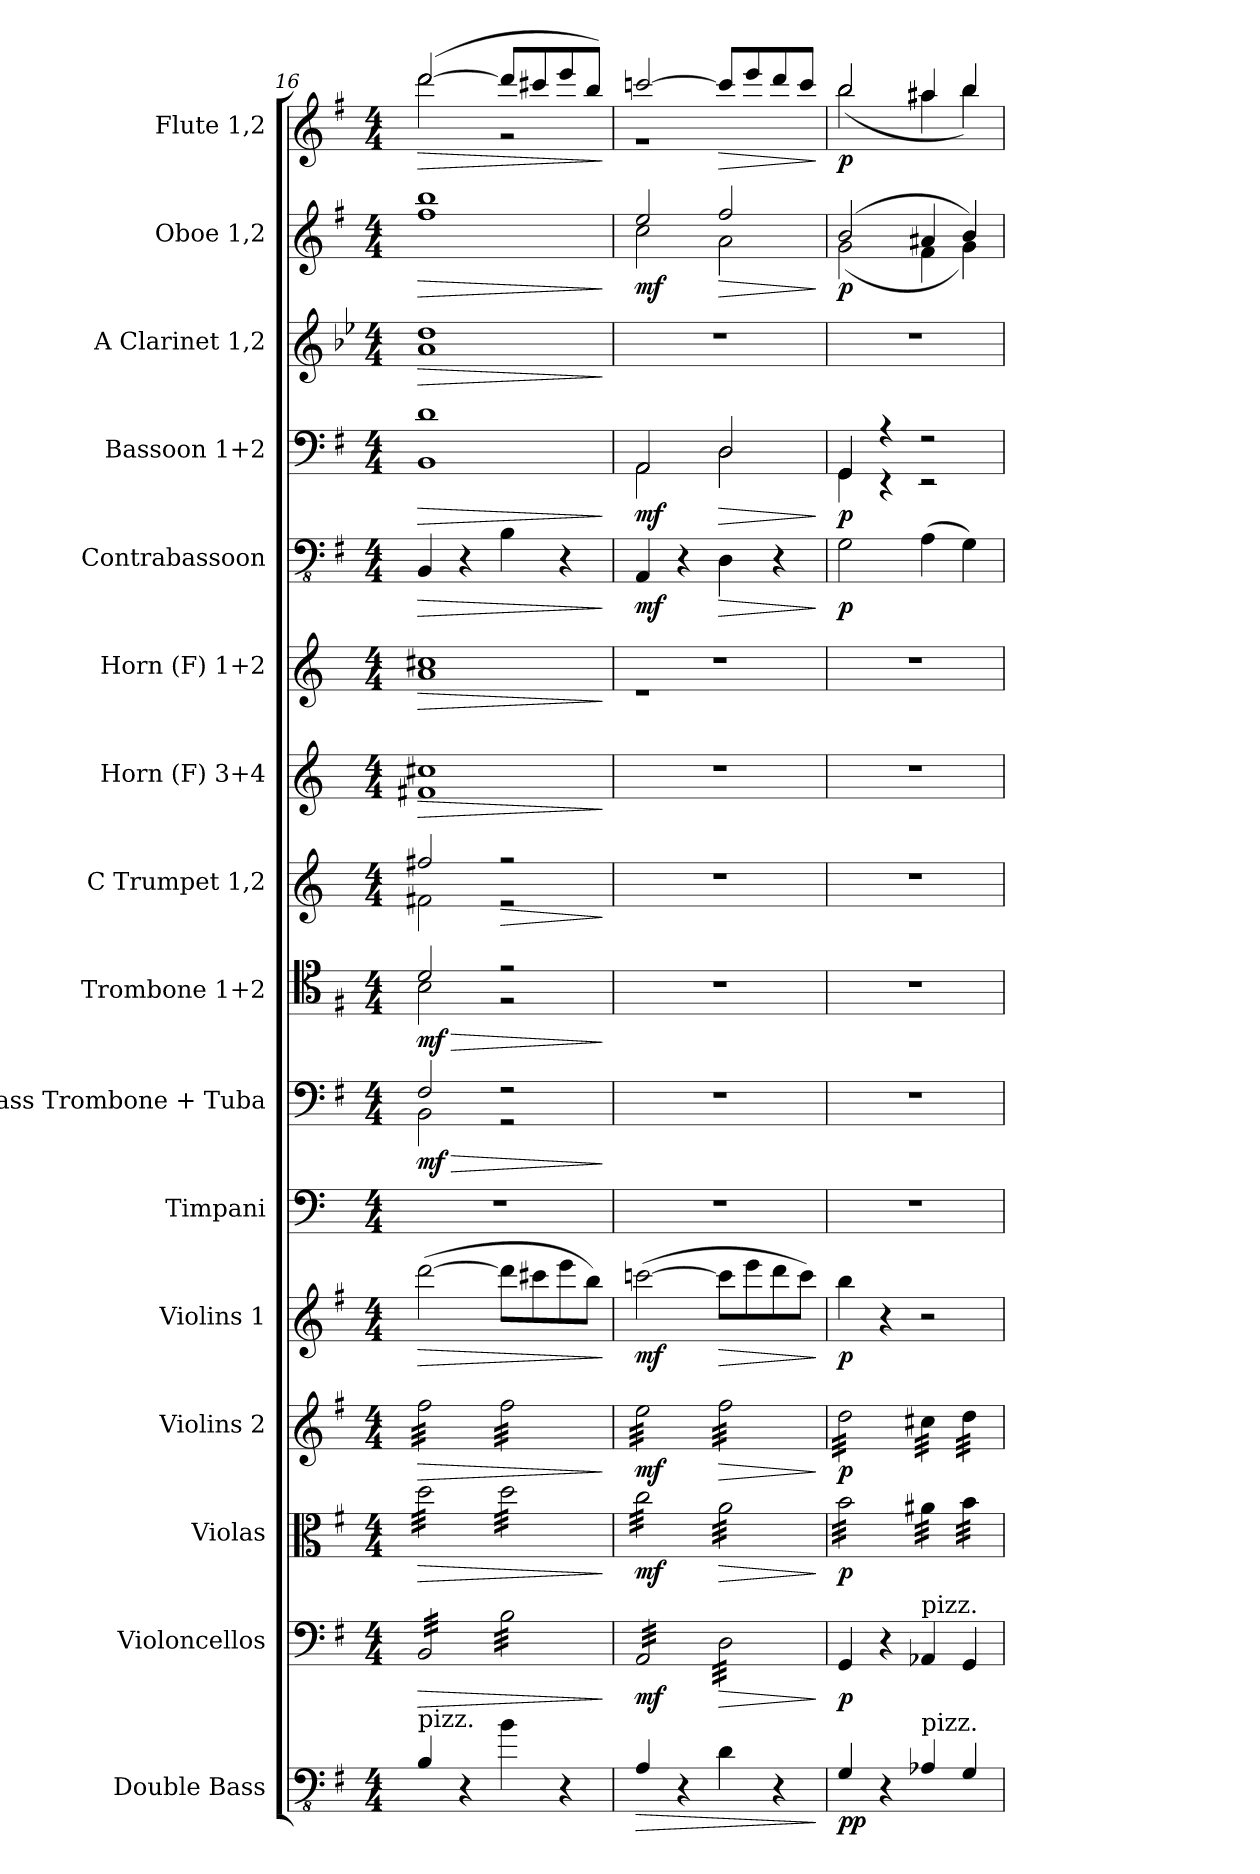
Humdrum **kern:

**kern	**dynam	**kern	**dynam	**kern	**dynam	**kern	**dynam	**kern	**dynam	**kern	**kern	**dynam	**kern	**dynam	**kern	**dynam	**kern	**dynam	**kern	**dynam	**kern	**dynam	**kern	**dynam	**kern	**dynam	**kern	**dynam	**kern	**dynam
*part16	*part16	*part15	*part15	*part14	*part14	*part13	*part13	*part12	*part12	*part11	*part10	*part10	*part9	*part9	*part8	*part8	*part7	*part7	*part6	*part6	*part5	*part5	*part4	*part4	*part3	*part3	*part2	*part2	*part1	*part1
*staff16	*staff16	*staff15	*staff15	*staff14	*staff14	*staff13	*staff13	*staff12	*staff12	*staff11	*staff10	*staff10	*staff9	*staff9	*staff8	*staff8	*staff7	*staff7	*staff6	*staff6	*staff5	*staff5	*staff4	*staff4	*staff3	*staff3	*staff2	*staff2	*staff1	*staff1
*I"Double Bass	*	*I"Violoncellos	*	*I"Violas	*	*I"Violins 2	*	*I"Violins 1	*	*I"Timpani	*I"Bass Trombone  + Tuba	*	*I"Trombone 1+2	*	*I"C Trumpet 1,2	*	*I"Horn (F) 3+4	*	*I"Horn (F) 1+2	*	*I"Contrabassoon	*	*I"Bassoon 1+2	*	*I"A Clarinet 1,2	*	*I"Oboe 1,2	*	*I"Flute 1,2	*
*	*	*I'Vlcs.	*	*I'Vlas.	*	*I'Vlns. 2	*	*I'Vlns. 1	*	*I'Timp.	*I'B. Trb. +Tuba	*	*I'Trb.1.2	*	*	*	*I'Hn.(F) 3,4	*	*I'Hn.(F) 1,2	*	*I'Cbsn.	*	*I'Bsn.1,2	*	*I'A Cl.1,2	*	*I'Ob. 1,2	*	*I'Fl. 1,2	*
*clefFv4	*	*clefF4	*	*clefC3	*	*clefG2	*	*clefG2	*	*clefF4	*clefF4	*	*clefC4	*	*clefG2	*	*clefG2	*	*clefG2	*	*clefFv4	*	*clefF4	*	*clefG2	*	*clefG2	*	*clefG2	*
*ITrd7c12	*	*	*	*	*	*	*	*	*	*	*	*	*	*	*	*	*ITrd4c7	*	*ITrd4c7	*	*	*	*	*	*ITrd2c3	*	*	*	*	*
*k[f#]	*	*k[f#]	*	*k[f#]	*	*k[f#]	*	*k[f#]	*	*k[]	*k[f#]	*	*k[f#]	*	*k[]	*	*k[b-]	*	*k[b-]	*	*k[f#]	*	*k[f#]	*	*k[f#]	*	*k[f#]	*	*k[f#]	*
*M4/4	*	*M4/4	*	*M4/4	*	*M4/4	*	*M4/4	*	*M4/4	*M4/4	*	*M4/4	*	*M4/4	*	*M4/4	*	*M4/4	*	*M4/4	*	*M4/4	*	*M4/4	*	*M4/4	*	*M4/4	*
=16	=16	=16	=16	=16	=16	=16	=16	=16	=16	=16	=16	=16	=16	=16	=16	=16	=16	=16	=16	=16	=16	=16	=16	=16	=16	=16	=16	=16	=16	=16
!LO:TX:a:t=pizz.	!	!	!	!	!	!	!	!	!	!	!	!	!	!	!	!	!	!	!	!	!	!	!	!	!	!	!	!	!	!
!	!	!	!LO:HP:b	!	!LO:HP:b	!	!LO:HP:b	!	!LO:HP:b	!	!	!LO:HP:b	!	!LO:HP:b	!	!	!	!LO:HP:b	!	!LO:HP:b	!	!LO:HP:b	!	!LO:HP:b	!	!LO:HP:b	!	!LO:HP:b	!	!LO:HP:b
*	*	*	*	*	*	*	*	*	*	*	*^	*	*^	*	*^	*	*^	*	*^	*	*	*	*^	*	*^	*	*^	*	*^	*
!	!	!	!	!	!	!	!	!	!	!	!	!	!LO:DY:n=1:b	!	!	!LO:DY:n=1:b	!	!	!	!	!	!	!	!	!	!	!	!	!	!	!	!	!	!	!	!	!	!	!
*	*	*tremolo	*	*	*	*	*	*	*	*	*	*	*	*	*	*	*	*	*	*	*	*	*	*	*	*	*	*	*	*	*	*	*	*	*	*	*	*	*
*	*	*	*	*tremolo	*	*	*	*	*	*	*	*	*	*	*	*	*	*	*	*	*	*	*	*	*	*	*	*	*	*	*	*	*	*	*	*	*	*	*
*	*	*	*	*	*	*tremolo	*	*	*	*	*	*	*	*	*	*	*	*	*	*	*	*	*	*	*	*	*	*	*	*	*	*	*	*	*	*	*	*	*
4BBB/	.	32BB/LLL	>	32dd\LLL	>	32ff#\LLL	>	([2ddd\	>	1r	2F#/	2BB\	> mf	2d/	2B\	> mf	2ff#X/	2f#X\	.	1f#X	1Bn	>	1f#X	1d	>	4BBB/	>	1d	1BB	>	1b	1f#	>	1bb	1ff#	>	([2ddd/	2ddd\	>
.	.	32BB/	.	32dd\	.	32ff#\	.	.	.	.	.	.	.	.	.	.	.	.	.	.	.	.	.	.	.	.	.	.	.	.	.	.	.	.	.	.	.	.	.
.	.	32BB/	.	32dd\	.	32ff#\	.	.	.	.	.	.	.	.	.	.	.	.	.	.	.	.	.	.	.	.	.	.	.	.	.	.	.	.	.	.	.	.	.
.	.	32BB/	.	32dd\	.	32ff#\	.	.	.	.	.	.	.	.	.	.	.	.	.	.	.	.	.	.	.	.	.	.	.	.	.	.	.	.	.	.	.	.	.
.	.	32BB/	.	32dd\	.	32ff#\	.	.	.	.	.	.	.	.	.	.	.	.	.	.	.	.	.	.	.	.	.	.	.	.	.	.	.	.	.	.	.	.	.
.	.	32BB/	.	32dd\	.	32ff#\	.	.	.	.	.	.	.	.	.	.	.	.	.	.	.	.	.	.	.	.	.	.	.	.	.	.	.	.	.	.	.	.	.
.	.	32BB/	.	32dd\	.	32ff#\	.	.	.	.	.	.	.	.	.	.	.	.	.	.	.	.	.	.	.	.	.	.	.	.	.	.	.	.	.	.	.	.	.
.	.	32BB/	.	32dd\	.	32ff#\	.	.	.	.	.	.	.	.	.	.	.	.	.	.	.	.	.	.	.	.	.	.	.	.	.	.	.	.	.	.	.	.	.
4r	.	32BB/	.	32dd\	.	32ff#\	.	.	.	.	.	.	.	.	.	.	.	.	.	.	.	.	.	.	.	4r	.	.	.	.	.	.	.	.	.	.	.	.	.
.	.	32BB/	.	32dd\	.	32ff#\	.	.	.	.	.	.	.	.	.	.	.	.	.	.	.	.	.	.	.	.	.	.	.	.	.	.	.	.	.	.	.	.	.
.	.	32BB/	.	32dd\	.	32ff#\	.	.	.	.	.	.	.	.	.	.	.	.	.	.	.	.	.	.	.	.	.	.	.	.	.	.	.	.	.	.	.	.	.
.	.	32BB/	.	32dd\	.	32ff#\	.	.	.	.	.	.	.	.	.	.	.	.	.	.	.	.	.	.	.	.	.	.	.	.	.	.	.	.	.	.	.	.	.
.	.	32BB/	.	32dd\	.	32ff#\	.	.	.	.	.	.	.	.	.	.	.	.	.	.	.	.	.	.	.	.	.	.	.	.	.	.	.	.	.	.	.	.	.
.	.	32BB/	.	32dd\	.	32ff#\	.	.	.	.	.	.	.	.	.	.	.	.	.	.	.	.	.	.	.	.	.	.	.	.	.	.	.	.	.	.	.	.	.
.	.	32BB/	.	32dd\	.	32ff#\	.	.	.	.	.	.	.	.	.	.	.	.	.	.	.	.	.	.	.	.	.	.	.	.	.	.	.	.	.	.	.	.	.
.	.	32BB/JJJ	.	32dd\JJJ	.	32ff#\JJJ	.	.	.	.	.	.	.	.	.	.	.	.	.	.	.	.	.	.	.	.	.	.	.	.	.	.	.	.	.	.	.	.	.
!	!	!	!	!	!	!	!	!	!	!	!	!	!	!	!	!	!	!	!LO:HP:b	!	!	!	!	!	!	!	!	!	!	!	!	!	!	!	!	!	!	!	!
4BB\	.	32B\LLL	.	32dd\LLL	.	32ff#\LLL	.	8ddd\L]	.	.	2r	2r	.	2r	2r	.	2r	2r	>	.	.	.	.	.	.	4BB\	.	.	.	.	.	.	.	.	.	.	8ddd/L]	2r	.
.	.	32B\	.	32dd\	.	32ff#\	.	.	.	.	.	.	.	.	.	.	.	.	.	.	.	.	.	.	.	.	.	.	.	.	.	.	.	.	.	.	.	.	.
.	.	32B\	.	32dd\	.	32ff#\	.	.	.	.	.	.	.	.	.	.	.	.	.	.	.	.	.	.	.	.	.	.	.	.	.	.	.	.	.	.	.	.	.
.	.	32B\	.	32dd\	.	32ff#\	.	.	.	.	.	.	.	.	.	.	.	.	.	.	.	.	.	.	.	.	.	.	.	.	.	.	.	.	.	.	.	.	.
.	.	32B\	.	32dd\	.	32ff#\	.	8ccc#X\	.	.	.	.	.	.	.	.	.	.	.	.	.	.	.	.	.	.	.	.	.	.	.	.	.	.	.	.	8ccc#X/	.	.
.	.	32B\	.	32dd\	.	32ff#\	.	.	.	.	.	.	.	.	.	.	.	.	.	.	.	.	.	.	.	.	.	.	.	.	.	.	.	.	.	.	.	.	.
.	.	32B\	.	32dd\	.	32ff#\	.	.	.	.	.	.	.	.	.	.	.	.	.	.	.	.	.	.	.	.	.	.	.	.	.	.	.	.	.	.	.	.	.
.	.	32B\	.	32dd\	.	32ff#\	.	.	.	.	.	.	.	.	.	.	.	.	.	.	.	.	.	.	.	.	.	.	.	.	.	.	.	.	.	.	.	.	.
4r	.	32B\	.	32dd\	.	32ff#\	.	8eee\	.	.	.	.	.	.	.	.	.	.	.	.	.	.	.	.	.	4r	.	.	.	.	.	.	.	.	.	.	8eee/	.	.
.	.	32B\	.	32dd\	.	32ff#\	.	.	.	.	.	.	.	.	.	.	.	.	.	.	.	.	.	.	.	.	.	.	.	.	.	.	.	.	.	.	.	.	.
.	.	32B\	.	32dd\	.	32ff#\	.	.	.	.	.	.	.	.	.	.	.	.	.	.	.	.	.	.	.	.	.	.	.	.	.	.	.	.	.	.	.	.	.
.	.	32B\	.	32dd\	.	32ff#\	.	.	.	.	.	.	.	.	.	.	.	.	.	.	.	.	.	.	.	.	.	.	.	.	.	.	.	.	.	.	.	.	.
.	.	32B\	.	32dd\	.	32ff#\	.	8bb\J)	.	.	.	.	.	.	.	.	.	.	.	.	.	.	.	.	.	.	.	.	.	.	.	.	.	.	.	.	8bb/J)	.	.
.	.	32B\	.	32dd\	.	32ff#\	.	.	.	.	.	.	.	.	.	.	.	.	.	.	.	.	.	.	.	.	.	.	.	.	.	.	.	.	.	.	.	.	.
.	.	32B\	.	32dd\	.	32ff#\	.	.	.	.	.	.	.	.	.	.	.	.	.	.	.	.	.	.	.	.	.	.	.	.	.	.	.	.	.	.	.	.	.
.	.	32B\JJJ	.	32dd\JJJ	.	32ff#\JJJ	.	.	.	.	.	.	.	.	.	.	.	.	.	.	.	.	.	.	.	.	.	.	.	.	.	.	.	.	.	.	.	.	.
*	*	*	*	*	*	*	*	*	*	*	*v	*v	*	*	*	*	*v	*v	*	*v	*v	*	*v	*v	*	*	*	*v	*v	*	*v	*v	*	*v	*v	*	*v	*v	*
*	*	*	*	*	*	*	*	*	*	*	*	*	*v	*v	*	*	*	*	*	*	*	*	*	*	*	*	*	*	*	*	*
.	.	.	]	.	]	.	]	.	]	.	.	]	.	]	.	]	.	]	.	]	.	]	.	]	.	]	.	]	.	]
=17	=17	=17	=17	=17	=17	=17	=17	=17	=17	=17	=17	=17	=17	=17	=17	=17	=17	=17	=17	=17	=17	=17	=17	=17	=17	=17	=17	=17	=17	=17
!	!LO:HP:b	!	!LO:DY:b	!	!LO:DY:b	!	!LO:DY:b	!	!LO:DY:b	!	!	!	!	!	!	!	!	!	!	!	!	!LO:DY:b	!	!LO:DY:b	!	!	!	!LO:DY:b	!	!LO:DY:a
*	*	*	*	*	*	*	*	*	*	*	*	*	*	*	*	*	*	*	*^	*	*	*	*^	*	*	*	*^	*	*^	*
4AAA/	>	32AA/LLL	mf	32cc\LLL	mf	32ee\LLL	mf	([2cccn\	mf	1r	1r	.	1r	.	1r	.	1r	.	1r	1r	.	4AAA/	mf	2AA/	2AA\	mf	1r	.	2ee/	2cc\	mf	[2cccn/	1r	mf
.	.	32AA/	.	32cc\	.	32ee\	.	.	.	.	.	.	.	.	.	.	.	.	.	.	.	.	.	.	.	.	.	.	.	.	.	.	.	.
.	.	32AA/	.	32cc\	.	32ee\	.	.	.	.	.	.	.	.	.	.	.	.	.	.	.	.	.	.	.	.	.	.	.	.	.	.	.	.
.	.	32AA/	.	32cc\	.	32ee\	.	.	.	.	.	.	.	.	.	.	.	.	.	.	.	.	.	.	.	.	.	.	.	.	.	.	.	.
.	.	32AA/	.	32cc\	.	32ee\	.	.	.	.	.	.	.	.	.	.	.	.	.	.	.	.	.	.	.	.	.	.	.	.	.	.	.	.
.	.	32AA/	.	32cc\	.	32ee\	.	.	.	.	.	.	.	.	.	.	.	.	.	.	.	.	.	.	.	.	.	.	.	.	.	.	.	.
.	.	32AA/	.	32cc\	.	32ee\	.	.	.	.	.	.	.	.	.	.	.	.	.	.	.	.	.	.	.	.	.	.	.	.	.	.	.	.
.	.	32AA/	.	32cc\	.	32ee\	.	.	.	.	.	.	.	.	.	.	.	.	.	.	.	.	.	.	.	.	.	.	.	.	.	.	.	.
4r	.	32AA/	.	32cc\	.	32ee\	.	.	.	.	.	.	.	.	.	.	.	.	.	.	.	4r	.	.	.	.	.	.	.	.	.	.	.	.
.	.	32AA/	.	32cc\	.	32ee\	.	.	.	.	.	.	.	.	.	.	.	.	.	.	.	.	.	.	.	.	.	.	.	.	.	.	.	.
.	.	32AA/	.	32cc\	.	32ee\	.	.	.	.	.	.	.	.	.	.	.	.	.	.	.	.	.	.	.	.	.	.	.	.	.	.	.	.
.	.	32AA/	.	32cc\	.	32ee\	.	.	.	.	.	.	.	.	.	.	.	.	.	.	.	.	.	.	.	.	.	.	.	.	.	.	.	.
.	.	32AA/	.	32cc\	.	32ee\	.	.	.	.	.	.	.	.	.	.	.	.	.	.	.	.	.	.	.	.	.	.	.	.	.	.	.	.
.	.	32AA/	.	32cc\	.	32ee\	.	.	.	.	.	.	.	.	.	.	.	.	.	.	.	.	.	.	.	.	.	.	.	.	.	.	.	.
.	.	32AA/	.	32cc\	.	32ee\	.	.	.	.	.	.	.	.	.	.	.	.	.	.	.	.	.	.	.	.	.	.	.	.	.	.	.	.
.	.	32AA/JJJ	.	32cc\JJJ	.	32ee\JJJ	.	.	.	.	.	.	.	.	.	.	.	.	.	.	.	.	.	.	.	.	.	.	.	.	.	.	.	.
!	!	!	!LO:HP:b	!	!LO:HP:b	!	!LO:HP:b	!	!LO:HP:b	!	!	!	!	!	!	!	!	!	!	!	!	!	!LO:HP:b	!	!	!LO:HP:b	!	!	!	!	!LO:HP:b	!	!	!LO:HP:b
4DD\	.	32D\LLL	>	32a\LLL	>	32ff#\LLL	>	8ccc\L]	>	.	.	.	.	.	.	.	.	.	.	.	.	4DD\	>	2D/	2D\	>	.	.	2ff#/	2a\	>	8ccc/L]	.	>
.	.	32D\	.	32a\	.	32ff#\	.	.	.	.	.	.	.	.	.	.	.	.	.	.	.	.	.	.	.	.	.	.	.	.	.	.	.	.
.	.	32D\	.	32a\	.	32ff#\	.	.	.	.	.	.	.	.	.	.	.	.	.	.	.	.	.	.	.	.	.	.	.	.	.	.	.	.
.	.	32D\	.	32a\	.	32ff#\	.	.	.	.	.	.	.	.	.	.	.	.	.	.	.	.	.	.	.	.	.	.	.	.	.	.	.	.
.	.	32D\	.	32a\	.	32ff#\	.	8eee\	.	.	.	.	.	.	.	.	.	.	.	.	.	.	.	.	.	.	.	.	.	.	.	8eee/	.	.
.	.	32D\	.	32a\	.	32ff#\	.	.	.	.	.	.	.	.	.	.	.	.	.	.	.	.	.	.	.	.	.	.	.	.	.	.	.	.
.	.	32D\	.	32a\	.	32ff#\	.	.	.	.	.	.	.	.	.	.	.	.	.	.	.	.	.	.	.	.	.	.	.	.	.	.	.	.
.	.	32D\	.	32a\	.	32ff#\	.	.	.	.	.	.	.	.	.	.	.	.	.	.	.	.	.	.	.	.	.	.	.	.	.	.	.	.
4r	.	32D\	.	32a\	.	32ff#\	.	8ddd\	.	.	.	.	.	.	.	.	.	.	.	.	.	4r	.	.	.	.	.	.	.	.	.	8ddd/	.	.
.	.	32D\	.	32a\	.	32ff#\	.	.	.	.	.	.	.	.	.	.	.	.	.	.	.	.	.	.	.	.	.	.	.	.	.	.	.	.
.	.	32D\	.	32a\	.	32ff#\	.	.	.	.	.	.	.	.	.	.	.	.	.	.	.	.	.	.	.	.	.	.	.	.	.	.	.	.
.	.	32D\	.	32a\	.	32ff#\	.	.	.	.	.	.	.	.	.	.	.	.	.	.	.	.	.	.	.	.	.	.	.	.	.	.	.	.
.	.	32D\	.	32a\	.	32ff#\	.	8ccc\J)	.	.	.	.	.	.	.	.	.	.	.	.	.	.	.	.	.	.	.	.	.	.	.	8ccc/J	.	.
.	.	32D\	.	32a\	.	32ff#\	.	.	.	.	.	.	.	.	.	.	.	.	.	.	.	.	.	.	.	.	.	.	.	.	.	.	.	.
.	.	32D\	.	32a\	.	32ff#\	.	.	.	.	.	.	.	.	.	.	.	.	.	.	.	.	.	.	.	.	.	.	.	.	.	.	.	.
.	.	32D\JJJ	.	32a\JJJ	.	32ff#\JJJ	.	.	.	.	.	.	.	.	.	.	.	.	.	.	.	.	.	.	.	.	.	.	.	.	.	.	.	.
*	*	*Xtremolo	*	*	*	*	*	*	*	*	*	*	*	*	*	*	*	*	*	*	*	*	*	*	*	*	*	*	*	*	*	*	*	*
*	*	*	*	*	*	*	*	*	*	*	*	*	*	*	*	*	*	*	*	*	*	*	*	*	*	*	*	*	*v	*v	*	*	*	*
*	*	*	*	*	*	*	*	*	*	*	*	*	*	*	*	*	*	*	*v	*v	*	*	*	*v	*v	*	*	*	*	*	*v	*v	*
.	]	.	]	.	]	.	]	.	]	.	.	.	.	.	.	.	.	.	.	.	.	]	.	]	.	.	.	]	.	]
=18	=18	=18	=18	=18	=18	=18	=18	=18	=18	=18	=18	=18	=18	=18	=18	=18	=18	=18	=18	=18	=18	=18	=18	=18	=18	=18	=18	=18	=18	=18
*	*	*	*	*	*	*	*	*	*	*	*	*	*	*	*	*	*	*	*	*	*	*	*^	*	*	*	*^	*	*^	*
!	!LO:DY:b	!	!	!	!	!	!	!	!	!	!	!	!	!	!	!	!	!	!	!	!	!	!	!	!	!	!	!	!	!	!	!	!
!	!LO:DY:n=1:b	!	!LO:DY:b	!	!LO:DY:b	!	!LO:DY:b	!	!LO:DY:b	!	!	!	!	!	!	!	!	!	!	!	!	!LO:DY:b	!	!	!LO:DY:b	!	!	!	!	!LO:DY:b	!	!	!LO:DY:b
4GGG/	p p	4GG/	p	32b\LLL	p	32dd\LLL	p	4bb\	p	1r	1r	.	1r	.	1r	.	1r	.	1r	.	2GG\	p	4GG/	4GG\	p	1r	.	(2b/	(2g\	p	2bb/	(>2bb\	p
.	.	.	.	32b\	.	32dd\	.	.	.	.	.	.	.	.	.	.	.	.	.	.	.	.	.	.	.	.	.	.	.	.	.	.	.
.	.	.	.	32b\	.	32dd\	.	.	.	.	.	.	.	.	.	.	.	.	.	.	.	.	.	.	.	.	.	.	.	.	.	.	.
.	.	.	.	32b\	.	32dd\	.	.	.	.	.	.	.	.	.	.	.	.	.	.	.	.	.	.	.	.	.	.	.	.	.	.	.
.	.	.	.	32b\	.	32dd\	.	.	.	.	.	.	.	.	.	.	.	.	.	.	.	.	.	.	.	.	.	.	.	.	.	.	.
.	.	.	.	32b\	.	32dd\	.	.	.	.	.	.	.	.	.	.	.	.	.	.	.	.	.	.	.	.	.	.	.	.	.	.	.
.	.	.	.	32b\	.	32dd\	.	.	.	.	.	.	.	.	.	.	.	.	.	.	.	.	.	.	.	.	.	.	.	.	.	.	.
.	.	.	.	32b\	.	32dd\	.	.	.	.	.	.	.	.	.	.	.	.	.	.	.	.	.	.	.	.	.	.	.	.	.	.	.
4r	.	4r	.	32b\	.	32dd\	.	4r	.	.	.	.	.	.	.	.	.	.	.	.	.	.	4r	4r	.	.	.	.	.	.	.	.	.
.	.	.	.	32b\	.	32dd\	.	.	.	.	.	.	.	.	.	.	.	.	.	.	.	.	.	.	.	.	.	.	.	.	.	.	.
.	.	.	.	32b\	.	32dd\	.	.	.	.	.	.	.	.	.	.	.	.	.	.	.	.	.	.	.	.	.	.	.	.	.	.	.
.	.	.	.	32b\	.	32dd\	.	.	.	.	.	.	.	.	.	.	.	.	.	.	.	.	.	.	.	.	.	.	.	.	.	.	.
.	.	.	.	32b\	.	32dd\	.	.	.	.	.	.	.	.	.	.	.	.	.	.	.	.	.	.	.	.	.	.	.	.	.	.	.
.	.	.	.	32b\	.	32dd\	.	.	.	.	.	.	.	.	.	.	.	.	.	.	.	.	.	.	.	.	.	.	.	.	.	.	.
.	.	.	.	32b\	.	32dd\	.	.	.	.	.	.	.	.	.	.	.	.	.	.	.	.	.	.	.	.	.	.	.	.	.	.	.
.	.	.	.	32b\JJJ	.	32dd\JJJ	.	.	.	.	.	.	.	.	.	.	.	.	.	.	.	.	.	.	.	.	.	.	.	.	.	.	.
!	!	!LO:TX:a:t=pizz.	!	!	!	!	!	!	!	!	!	!	!	!	!	!	!	!	!	!	!	!	!	!	!	!	!	!	!	!	!	!	!
!LO:TX:a:t=pizz.	!	!	!	!	!	!	!	!	!	!	!	!	!	!	!	!	!	!	!	!	!	!	!	!	!	!	!	!	!	!	!	!	!
4AAA-X/	.	4AA-X/	.	32a#X\LLL	.	32cc#X\LLL	.	2r	.	.	.	.	.	.	.	.	.	.	.	.	(4AA\	.	2r	2r	.	.	.	4a#X/	4f#\	.	4aa#X/	4aa#\	.
.	.	.	.	32a#X\	.	32cc#X\	.	.	.	.	.	.	.	.	.	.	.	.	.	.	.	.	.	.	.	.	.	.	.	.	.	.	.
.	.	.	.	32a#X\	.	32cc#X\	.	.	.	.	.	.	.	.	.	.	.	.	.	.	.	.	.	.	.	.	.	.	.	.	.	.	.
.	.	.	.	32a#X\	.	32cc#X\	.	.	.	.	.	.	.	.	.	.	.	.	.	.	.	.	.	.	.	.	.	.	.	.	.	.	.
.	.	.	.	32a#X\	.	32cc#X\	.	.	.	.	.	.	.	.	.	.	.	.	.	.	.	.	.	.	.	.	.	.	.	.	.	.	.
.	.	.	.	32a#X\	.	32cc#X\	.	.	.	.	.	.	.	.	.	.	.	.	.	.	.	.	.	.	.	.	.	.	.	.	.	.	.
.	.	.	.	32a#X\	.	32cc#X\	.	.	.	.	.	.	.	.	.	.	.	.	.	.	.	.	.	.	.	.	.	.	.	.	.	.	.
.	.	.	.	32a#X\JJJ	.	32cc#X\JJJ	.	.	.	.	.	.	.	.	.	.	.	.	.	.	.	.	.	.	.	.	.	.	.	.	.	.	.
4GGG/	.	4GG/	.	32b\LLL	.	32dd\LLL	.	.	.	.	.	.	.	.	.	.	.	.	.	.	4GG\)	.	.	.	.	.	.	4b/)	4g\)	.	4bb/	4bb\)	.
.	.	.	.	32b\	.	32dd\	.	.	.	.	.	.	.	.	.	.	.	.	.	.	.	.	.	.	.	.	.	.	.	.	.	.	.
.	.	.	.	32b\	.	32dd\	.	.	.	.	.	.	.	.	.	.	.	.	.	.	.	.	.	.	.	.	.	.	.	.	.	.	.
.	.	.	.	32b\	.	32dd\	.	.	.	.	.	.	.	.	.	.	.	.	.	.	.	.	.	.	.	.	.	.	.	.	.	.	.
.	.	.	.	32b\	.	32dd\	.	.	.	.	.	.	.	.	.	.	.	.	.	.	.	.	.	.	.	.	.	.	.	.	.	.	.
.	.	.	.	32b\	.	32dd\	.	.	.	.	.	.	.	.	.	.	.	.	.	.	.	.	.	.	.	.	.	.	.	.	.	.	.
.	.	.	.	32b\	.	32dd\	.	.	.	.	.	.	.	.	.	.	.	.	.	.	.	.	.	.	.	.	.	.	.	.	.	.	.
.	.	.	.	32b\JJJ	.	32dd\JJJ	.	.	.	.	.	.	.	.	.	.	.	.	.	.	.	.	.	.	.	.	.	.	.	.	.	.	.
*	*	*	*	*	*	*Xtremolo	*	*	*	*	*	*	*	*	*	*	*	*	*	*	*	*	*	*	*	*	*	*	*	*	*	*	*
*	*	*	*	*Xtremolo	*	*	*	*	*	*	*	*	*	*	*	*	*	*	*	*	*	*	*	*	*	*	*	*	*	*	*	*	*
*	*	*	*	*	*	*	*	*	*	*	*	*	*	*	*	*	*	*	*	*	*	*	*	*	*	*	*	*v	*v	*	*	*	*
*	*	*	*	*	*	*	*	*	*	*	*	*	*	*	*	*	*	*	*	*	*	*	*v	*v	*	*	*	*	*	*v	*v	*
=	=	=	=	=	=	=	=	=	=	=	=	=	=	=	=	=	=	=	=	=	=	=	=	=	=	=	=	=	=	=
*-	*-	*-	*-	*-	*-	*-	*-	*-	*-	*-	*-	*-	*-	*-	*-	*-	*-	*-	*-	*-	*-	*-	*-	*-	*-	*-	*-	*-	*-	*-
